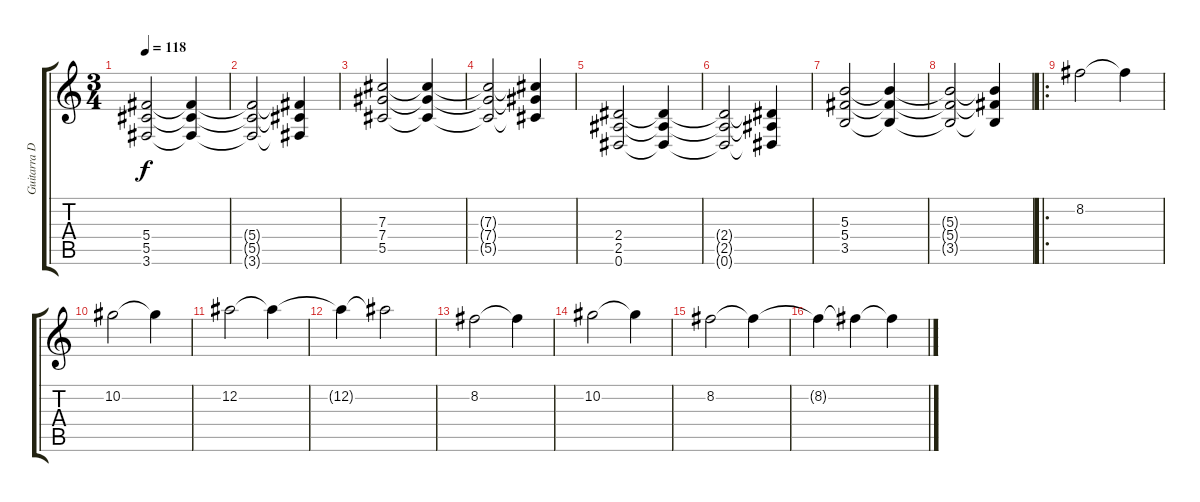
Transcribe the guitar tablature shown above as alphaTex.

\track ("Guitarra Dist." "Guitarra D") {instrument overdrivenguitar}
\staff {score tabs}
\tuning (Eb4 Bb3 Gb3 Db3 Ab2 Eb2) {hide}
\ts (3 4)
\tempo 118
\clef g2
\ks c
(5.4 5.5 3.6).2{dy f} (5.4{t} 5.5{t} 3.6{t}).4 |
(5.4{t} 5.5{t} 3.6{t}).2 (5.4{t} 5.5{t} 3.6{t}).4 |
(7.3 7.4 5.5).2 (7.3{t} 7.4{t} 5.5{t}).4 |
(7.3{t} 7.4{t} 5.5{t}).2 (7.3{t} 7.4{t} 5.5{t}).4 |
(2.4 2.5 0.6).2 (2.4{t} 2.5{t} 0.6{t}).4 |
(2.4{t} 2.5{t} 0.6{t}).2 (2.4{t} 2.5{t} 0.6{t}).4 |
(5.3 5.4 3.5).2 (5.3{t} 5.4{t} 3.5{t}).4 |
(5.3{t} 5.4{t} 3.5{t}).2 (5.3{t} 5.4{t} 3.5{t}).4 |
\ro
8.2.2{volume 0} 8.2{t}.4 |
10.2.2 10.2{t}.4 |
12.2.2 12.2{t}.4 |
12.2{t}.4 12.2{t}.2 |
8.2.2 8.2{t}.4 |
10.2.2 10.2{t}.4 |
8.2.2 8.2{t}.4 |
8.2{t}.4 8.2{t}.4 8.2{t}.4
